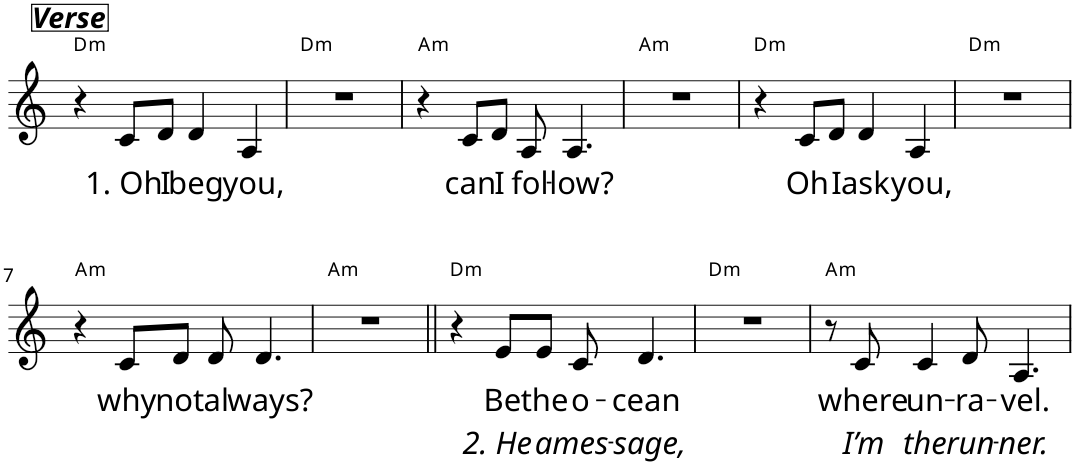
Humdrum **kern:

**kern	**text	**text	**harte
*part1	*part1	*part1	*part1
*staff1	*staff1	*staff1	*
*I"Stimme	*	*	*
*I'St.	*	*	*
*clefG2	*	*	*
*k[]	*	*	*
=1	=1	=1	=1
!LO:TX:a:Bi:t=Verse	!	!	!LO:H:kt=m
4r	.	.	D:min
!	!LO:LY:b	!	!
8c/L	1. Oh	.	.
!	!LO:LY:b	!	!
8d/J	I	.	.
!	!LO:LY:b	!	!
4d/	beg	.	.
!	!LO:LY:b	!	!
4A/	you,	.	.
=2	=2	=2	=2
!	!	!	!LO:H:kt=m
1r	.	.	D:min
=3	=3	=3	=3
!	!	!	!LO:H:kt=m
4r	.	.	A:min
!	!LO:LY:b	!	!
8c/L	can	.	.
!	!LO:LY:b	!	!
8d/J	I	.	.
!	!LO:LY:b	!	!
8A/	fol-	.	.
!	!LO:LY:b	!	!
4.A/	-low?	.	.
=4	=4	=4	=4
!	!	!	!LO:H:kt=m
1r	.	.	A:min
=5	=5	=5	=5
!	!	!	!LO:H:kt=m
4r	.	.	D:min
!	!LO:LY:b	!	!
8c/L	Oh	.	.
!	!LO:LY:b	!	!
8d/J	I	.	.
!	!LO:LY:b	!	!
4d/	ask	.	.
!	!LO:LY:b	!	!
4A/	you,	.	.
=6	=6	=6	=6
!	!	!	!LO:H:kt=m
1r	.	.	D:min
!!LO:LB:g=z
=7	=7	=7	=7
!	!	!	!LO:H:kt=m
4r	.	.	A:min
!	!LO:LY:b	!	!
8c/L	why	.	.
!	!LO:LY:b	!	!
8d/J	not	.	.
!	!LO:LY:b	!	!
8d/	al	.	.
!	!LO:LY:b	!	!
4.d/	ways?	.	.
=8	=8	=8	=8
!	!	!	!LO:H:kt=m
1r	.	.	A:min
=9||	=9||	=9||	=9||
!	!	!	!LO:H:kt=m
4r	.	.	D:min
!	!LO:LY:b	!LO:LY:b	!
8e/L	Be	2. He	.
!	!LO:LY:b	!LO:LY:b	!
8e/J	the	a	.
!	!LO:LY:b	!LO:LY:b	!
8c/	o-	mes-	.
!	!LO:LY:b	!LO:LY:b	!
4.d/	-cean	-sage,	.
=10	=10	=10	=10
!	!	!	!LO:H:kt=m
1r	.	.	D:min
=11	=11	=11	=11
!	!	!	!LO:H:kt=m
8r	.	.	A:min
!	!LO:LY:b	!LO:LY:b	!
8c/	where	I’m	.
!	!LO:LY:b	!LO:LY:b	!
4c/	un-	the	.
!	!LO:LY:b	!LO:LY:b	!
8d/	-ra-	run-	.
!	!LO:LY:b	!LO:LY:b	!
4.A/	-vel.	-ner.	.
=	=	=	=
*-	*-	*-	*-
